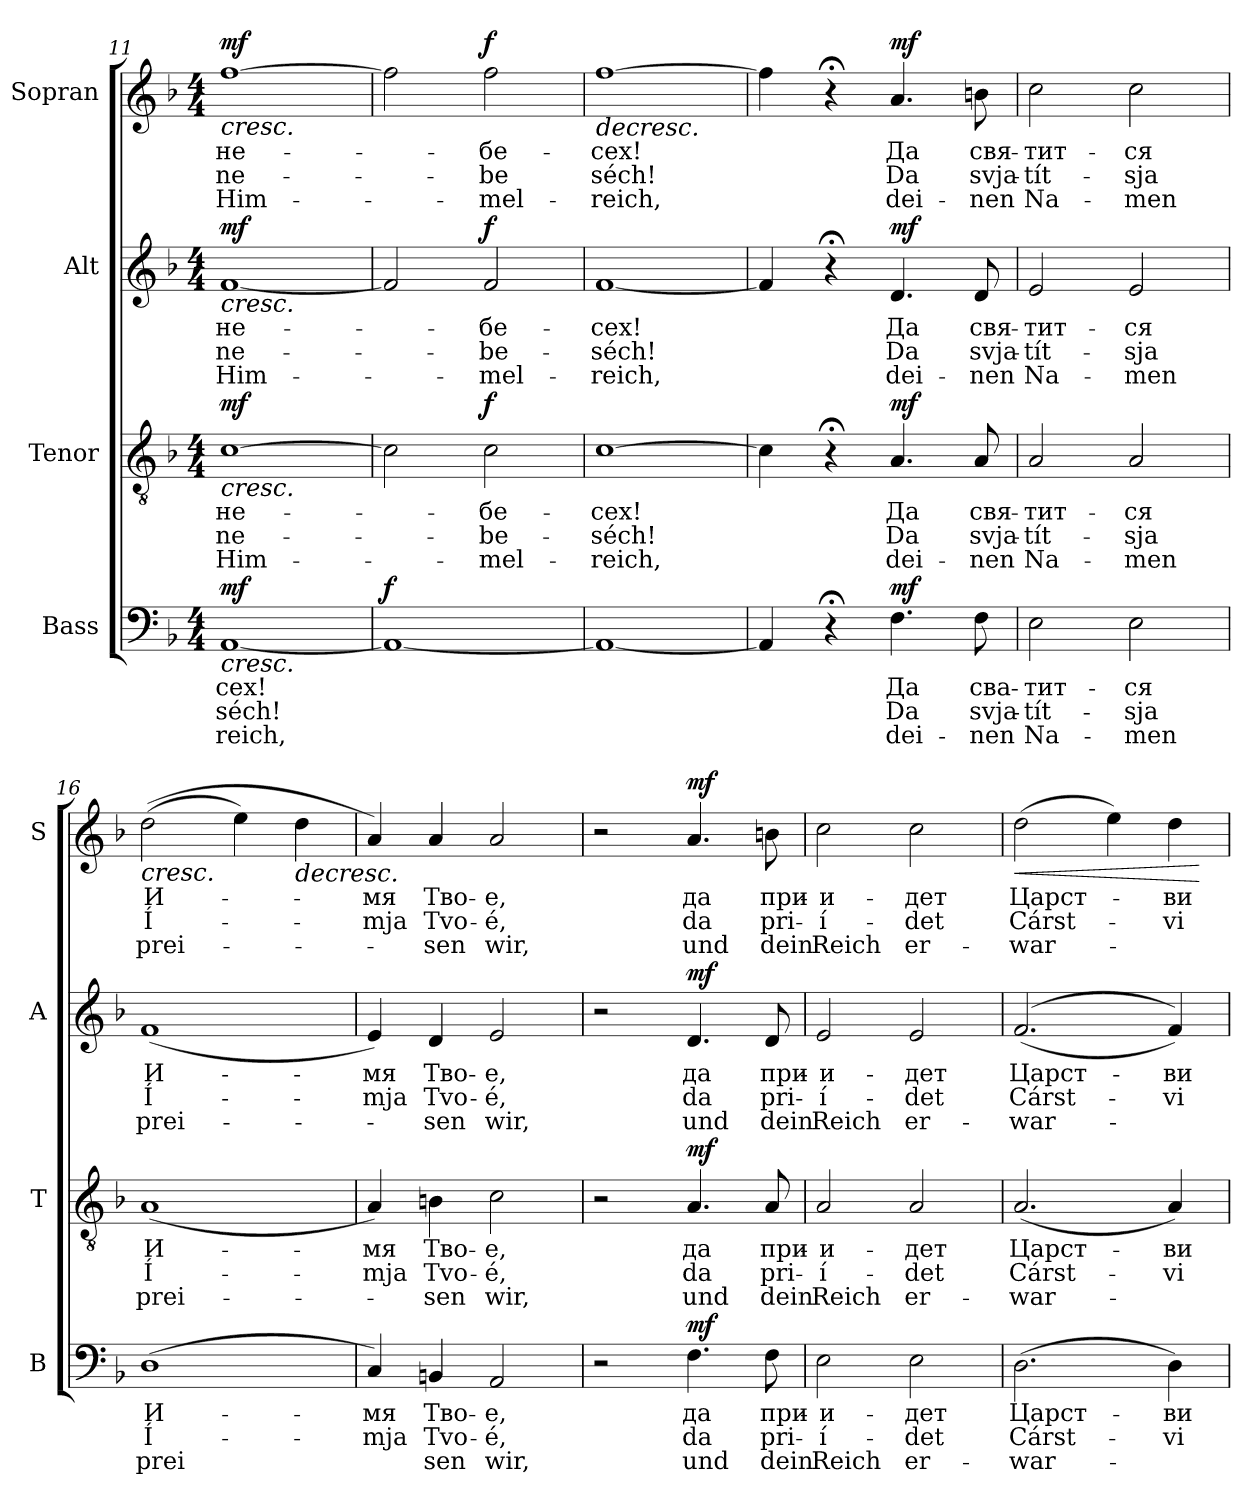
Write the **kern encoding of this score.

**kern	**text	**text	**text	**dynam	**kern	**text	**text	**text	**dynam	**kern	**text	**text	**text	**dynam	**kern	**text	**text	**text	**dynam
*part4	*part4	*part4	*part4	*part4	*part3	*part3	*part3	*part3	*part3	*part2	*part2	*part2	*part2	*part2	*part1	*part1	*part1	*part1	*part1
*staff4	*staff4	*staff4	*staff4	*staff4	*staff3	*staff3	*staff3	*staff3	*staff3	*staff2	*staff2	*staff2	*staff2	*staff2	*staff1	*staff1	*staff1	*staff1	*staff1
*I"Bass	*	*	*	*	*I"Tenor	*	*	*	*	*I"Alt	*	*	*	*	*I"Sopran	*	*	*	*
*I'B	*	*	*	*	*I'T	*	*	*	*	*I'A	*	*	*	*	*I'S	*	*	*	*
*clefF4	*	*	*	*	*clefGv2	*	*	*	*	*clefG2	*	*	*	*	*clefG2	*	*	*	*
*k[b-]	*	*	*	*	*k[b-]	*	*	*	*	*k[b-]	*	*	*	*	*k[b-]	*	*	*	*
*F:	*	*	*	*	*F:	*	*	*	*	*F:	*	*	*	*	*F:	*	*	*	*
*M4/4	*	*	*	*	*M4/4	*	*	*	*	*M4/4	*	*	*	*	*M4/4	*	*	*	*
=11	=11	=11	=11	=11	=11	=11	=11	=11	=11	=11	=11	=11	=11	=11	=11	=11	=11	=11	=11
!	!LO:LY:b	!LO:LY:b	!LO:LY:b	!LO:HP:b	!	!LO:LY:b	!LO:LY:b	!LO:LY:b	!LO:HP:b	!	!LO:LY:b	!LO:LY:b	!LO:LY:b	!LO:HP:b	!	!LO:LY:b	!LO:LY:b	!LO:LY:b	!LO:HP:b
!	!	!	!	!LO:DY:n=1:a	!	!	!	!	!LO:DY:n=1:a	!	!	!	!	!LO:DY:n=1:a	!	!	!	!	!LO:DY:n=1:a
[1AA	-сех!	-séch!	-reich,	< mf	[1c	не-	ne-	Him-	< mf	[1f	не-	ne-	Him-	< mf	[1ff	не-	ne-	Him-	< mf
=12	=12	=12	=12	=12	=12	=12	=12	=12	=12	=12	=12	=12	=12	=12	=12	=12	=12	=12	=12
!	!	!	!	!LO:DY:a	!	!	!	!	!	!	!	!	!	!	!	!	!	!	!
1AA_	.	.	.	f	2c\]	.	.	.	.	2f/]	.	.	.	.	2ff\]	.	.	.	.
!	!	!	!	!	!	!LO:LY:b	!LO:LY:b	!LO:LY:b	!LO:DY:a	!	!LO:LY:b	!LO:LY:b	!LO:LY:b	!LO:DY:a	!	!LO:LY:b	!LO:LY:b	!LO:LY:b	!LO:DY:a
.	.	.	.	.	2c\	-бе-	-be-	-mel-	f	2f/	-бе-	-be-	-mel-	f	2ff\	-бе-	-be	-mel-	f
!!LO:PB:g=z
=13	=13	=13	=13	=13	=13	=13	=13	=13	=13	=13	=13	=13	=13	=13	=13	=13	=13	=13	=13
!	!	!	!	!	!	!LO:LY:b	!LO:LY:b	!LO:LY:b	!	!	!LO:LY:b	!LO:LY:b	!LO:LY:b	!	!	!LO:LY:b	!LO:LY:b	!LO:LY:b	!LO:HP:b
1AA_	.	.	.	.	[1c	-сех!	-séch!	-reich,	.	[1f	-сех!	-séch!	-reich,	.	[1ff	-сех!	séch!	-reich,	>
.	.	.	.	[	.	.	.	.	[	.	.	.	.	[	.	.	.	.	[
=14	=14	=14	=14	=14	=14	=14	=14	=14	=14	=14	=14	=14	=14	=14	=14	=14	=14	=14	=14
4AA/]	.	.	.	.	4c\]	.	.	.	.	4f/]	.	.	.	.	4ff\]	.	.	.	.
4r;<	.	.	.	.	4r;<	.	.	.	.	4r;<	.	.	.	.	4r;<	.	.	.	.
!	!LO:LY:b	!LO:LY:b	!LO:LY:b	!LO:DY:a	!	!LO:LY:b	!LO:LY:b	!LO:LY:b	!LO:DY:a	!	!LO:LY:b	!LO:LY:b	!LO:LY:b	!LO:DY:a	!	!LO:LY:b	!LO:LY:b	!LO:LY:b	!LO:DY:a
4.F\	Да	Da	dei-	mf	4.A/	Да	Da	dei-	mf	4.d/	Да	Da	dei-	mf	4.a/	Да	Da	dei-	mf
!	!LO:LY:b	!LO:LY:b	!LO:LY:b	!	!	!LO:LY:b	!LO:LY:b	!LO:LY:b	!	!	!LO:LY:b	!LO:LY:b	!LO:LY:b	!	!	!LO:LY:b	!LO:LY:b	!LO:LY:b	!
8F\	сва-	svja-	-nen	.	8A/	свя-	svja-	-nen	.	8d/	свя-	svja-	-nen	.	8bn\	свя-	svja-	-nen	.
=15	=15	=15	=15	=15	=15	=15	=15	=15	=15	=15	=15	=15	=15	=15	=15	=15	=15	=15	=15
!	!LO:LY:b	!LO:LY:b	!LO:LY:b	!	!	!LO:LY:b	!LO:LY:b	!LO:LY:b	!	!	!LO:LY:b	!LO:LY:b	!LO:LY:b	!	!	!LO:LY:b	!LO:LY:b	!LO:LY:b	!
2E\	-тит-	-tít-	Na-	.	2A/	-тит-	-tít-	Na-	.	2e/	-тит-	-tít-	Na-	.	2cc\	-тит-	-tít-	Na-	.
!	!LO:LY:b	!LO:LY:b	!LO:LY:b	!	!	!LO:LY:b	!LO:LY:b	!LO:LY:b	!	!	!LO:LY:b	!LO:LY:b	!LO:LY:b	!	!	!LO:LY:b	!LO:LY:b	!LO:LY:b	!
2E\	-ся	-sja	-men	.	2A/	-ся	-sja	-men	.	2e/	-ся	-sja	-men	.	2cc\	-ся	-sja	-men	.
=16	=16	=16	=16	=16	=16	=16	=16	=16	=16	=16	=16	=16	=16	=16	=16	=16	=16	=16	=16
!	!LO:LY:b	!LO:LY:b	!LO:LY:b	!	!	!LO:LY:b	!LO:LY:b	!LO:LY:b	!	!	!LO:LY:b	!LO:LY:b	!LO:LY:b	!	!	!LO:LY:b	!LO:LY:b	!LO:LY:b	!LO:HP:b
(>1D	И-	Í-	prei	.	(<1A	И-	Í-	prei-	.	(<1f	И-	Í-	prei-	.	(>(>2dd\	И-	Í-	prei-	<
.	.	.	.	.	.	.	.	.	.	.	.	.	.	.	4ee\)	.	.	.	]
!	!	!	!	!	!	!	!	!	!	!	!	!	!	!	!	!	!	!	!LO:HP:b
.	.	.	.	.	.	.	.	.	.	.	.	.	.	.	4dd\	.	.	.	>
.	.	.	.	.	.	.	.	.	.	.	.	.	.	.	.	.	.	.	[
=17	=17	=17	=17	=17	=17	=17	=17	=17	=17	=17	=17	=17	=17	=17	=17	=17	=17	=17	=17
!	!LO:LY:b	!LO:LY:b	!	!	!	!LO:LY:b	!LO:LY:b	!	!	!	!LO:LY:b	!LO:LY:b	!	!	!	!LO:LY:b	!LO:LY:b	!	!
4C/)	-мя	-mja	.	.	4A/)	-мя	-mja	.	.	4e/)	-мя	-mja	.	.	4a/)	-мя	-mja	.	.
!	!LO:LY:b	!LO:LY:b	!LO:LY:b	!	!	!LO:LY:b	!LO:LY:b	!LO:LY:b	!	!	!LO:LY:b	!LO:LY:b	!LO:LY:b	!	!	!LO:LY:b	!LO:LY:b	!LO:LY:b	!
4BBn/	Тво-	Tvo-	sen	.	4Bn\	Тво-	Tvo-	-sen	.	4d/	Тво-	Tvo-	-sen	.	4a/	Тво-	Tvo-	-sen	.
!	!LO:LY:b	!LO:LY:b	!LO:LY:b	!	!	!LO:LY:b	!LO:LY:b	!LO:LY:b	!	!	!LO:LY:b	!LO:LY:b	!LO:LY:b	!	!	!LO:LY:b	!LO:LY:b	!LO:LY:b	!
2AA/	-е,	-é,	wir,	.	2c\	-е,	-é,	wir,	.	2e/	-е,	-é,	wir,	.	2a/	-е,	-é,	wir,	.
=18	=18	=18	=18	=18	=18	=18	=18	=18	=18	=18	=18	=18	=18	=18	=18	=18	=18	=18	=18
2r	.	.	.	.	2r	.	.	.	.	2r	.	.	.	.	2r	.	.	.	.
!	!LO:LY:b	!LO:LY:b	!LO:LY:b	!LO:DY:a	!	!LO:LY:b	!LO:LY:b	!LO:LY:b	!LO:DY:a	!	!LO:LY:b	!LO:LY:b	!LO:LY:b	!LO:DY:a	!	!LO:LY:b	!LO:LY:b	!LO:LY:b	!LO:DY:a
4.F\	да	da	und	mf	4.A/	да	da	und	mf	4.d/	да	da	und	mf	4.a/	да	da	und	mf
!	!LO:LY:b	!LO:LY:b	!LO:LY:b	!	!	!LO:LY:b	!LO:LY:b	!LO:LY:b	!	!	!LO:LY:b	!LO:LY:b	!LO:LY:b	!	!	!LO:LY:b	!LO:LY:b	!LO:LY:b	!
8F\	при-	pri-	dein	.	8A/	при-	pri-	dein	.	8d/	при-	pri-	dein	.	8bn\	при-	pri-	dein	.
!!LO:LB:g=z
=19	=19	=19	=19	=19	=19	=19	=19	=19	=19	=19	=19	=19	=19	=19	=19	=19	=19	=19	=19
!	!LO:LY:b	!LO:LY:b	!LO:LY:b	!	!	!LO:LY:b	!LO:LY:b	!LO:LY:b	!	!	!LO:LY:b	!LO:LY:b	!LO:LY:b	!	!	!LO:LY:b	!LO:LY:b	!LO:LY:b	!
2E\	-и-	-í-	Reich	.	2A/	-и-	-í-	Reich	.	2e/	-и-	-í-	Reich	.	2cc\	-и-	-í-	Reich	.
!	!LO:LY:b	!LO:LY:b	!LO:LY:b	!	!	!LO:LY:b	!LO:LY:b	!LO:LY:b	!	!	!LO:LY:b	!LO:LY:b	!LO:LY:b	!	!	!LO:LY:b	!LO:LY:b	!LO:LY:b	!
2E\	-дет	-det	er-	.	2A/	-дет	-det	er-	.	2e/	-дет	-det	er-	.	2cc\	-дет	-det	er-	.
=20	=20	=20	=20	=20	=20	=20	=20	=20	=20	=20	=20	=20	=20	=20	=20	=20	=20	=20	=20
!	!LO:LY:b	!LO:LY:b	!LO:LY:b	!	!	!LO:LY:b	!LO:LY:b	!LO:LY:b	!	!	!LO:LY:b	!LO:LY:b	!LO:LY:b	!	!	!LO:LY:b	!LO:LY:b	!LO:LY:b	!LO:HP:b
(>2.D\	Царст-	Cárst-	-war-	.	(<2.A/	Царст-	Cárst-	-war-	.	(<(<2.f/	Царст-	Cárst-	-war-	.	(>2dd\	Царст-	Cárst-	-war-	<
.	.	.	.	.	.	.	.	.	.	.	.	.	.	.	4ee\)	.	.	.	]
!	!LO:LY:b	!LO:LY:b	!	!	!	!LO:LY:b	!LO:LY:b	!	!	!	!LO:LY:b	!LO:LY:b	!	!	!	!LO:LY:b	!LO:LY:b	!	!
4D\)	-ви-	-vi-	.	.	4A/)	-ви-	-vi-	.	.	4f/))	-ви-	-vi-	.	.	4dd\	-ви-	-vi-	.	.
.	.	.	.	.	.	.	.	.	.	.	.	.	.	.	.	.	.	.	[
=	=	=	=	=	=	=	=	=	=	=	=	=	=	=	=	=	=	=	=
*-	*-	*-	*-	*-	*-	*-	*-	*-	*-	*-	*-	*-	*-	*-	*-	*-	*-	*-	*-
